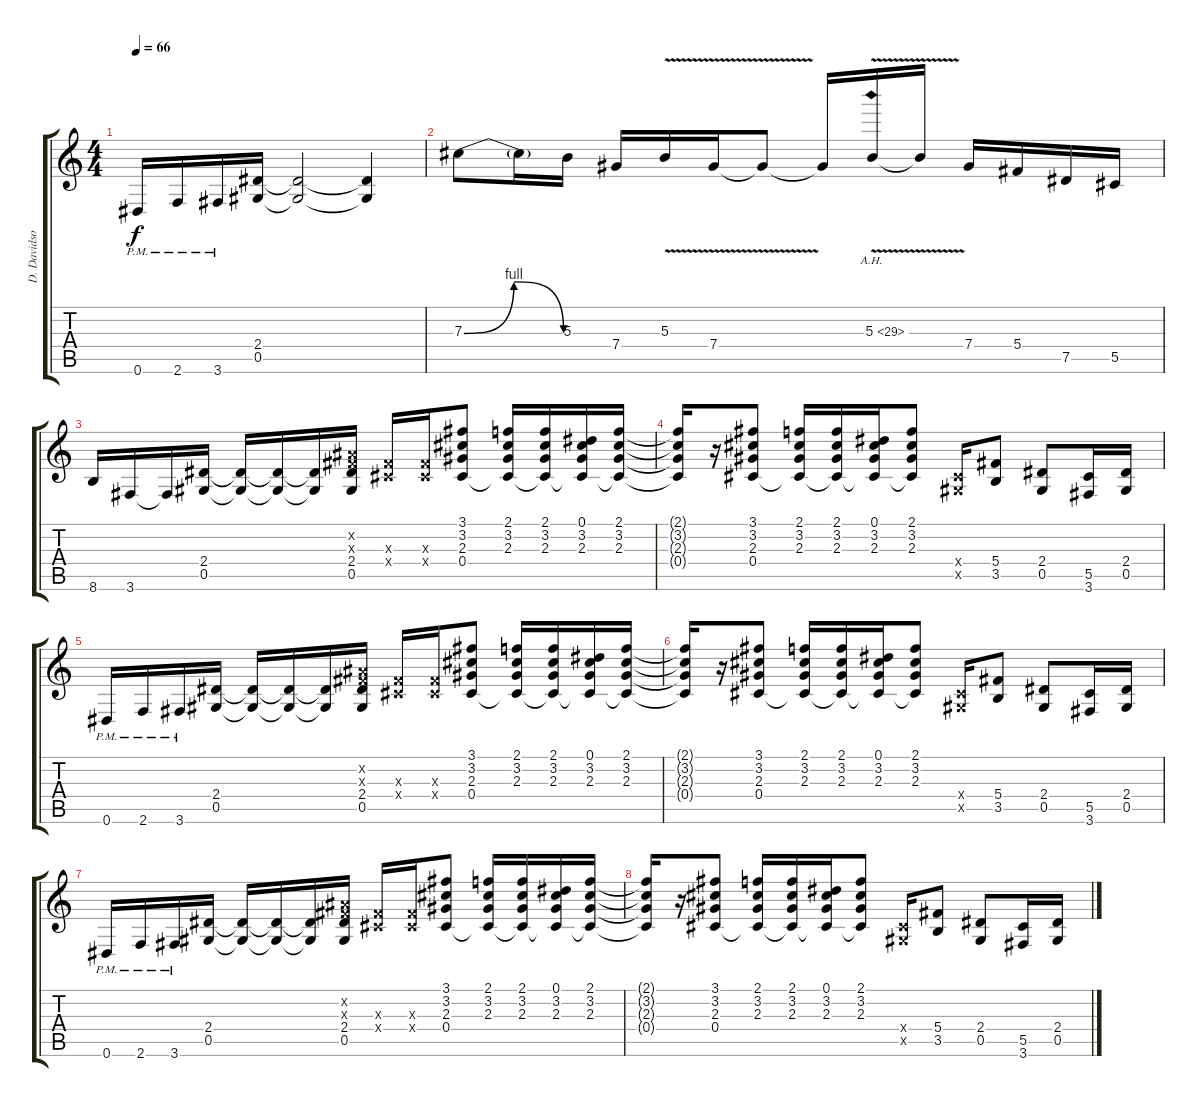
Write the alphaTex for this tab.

\track ("D. Davidson" "D. Davidso") {instrument overdrivenguitar}
\staff {score tabs}
\tuning (Eb4 Bb3 Gb3 Db3 Ab2 Eb2) {hide}
\ts (4 4)
\tempo 66
\clef g2
\ks c
0.6{pm}.16{dy f} 2.6{pm}.16 3.6{pm}.16 (2.4 0.5).16 (2.4{t} 0.5{t}).2 (2.4{t} 0.5{t}).4 |
7.3{be (bendrelease 0 0 15 4 45 4 60 0)}.8 7.3{t}.16 5.3.16 7.4.16 5.3{v}.16 7.4{v}.16 7.4{t}.8 7.4{t}.16 5.3{ah 24 v}.16 5.3{t}.16 7.4.16 5.4.16 7.5.16 5.5.16 |
8.6.16 3.6.16 3.6{t}.16 (2.4 0.5).16 (2.4{t} 0.5{t}).16 (2.4{t} 0.5{t}).16 (2.4{t} 0.5{t}).16 (0.2{x} 0.3{x} 2.4 0.5).16 (0.3{x} 0.4{x}).16 (0.3{x} 0.4{x}).16 (3.1 3.2 2.3 0.4).8 (2.1 3.2 2.3 0.4{t}).16 (2.1 3.2 2.3 0.4{t}).16 (0.1 3.2 2.3 0.4{t}).16 (2.1 3.2 2.3 0.4{t}).16 |
(2.1{t} 3.2{t} 2.3{t} 0.4{t}).16 r.16 (3.1 3.2 2.3 0.4).8 (2.1 3.2 2.3 0.4{t}).16 (2.1 3.2 2.3 0.4{t}).16 (0.1 3.2 2.3 0.4{t}).16 (2.1 3.2 2.3 0.4{t}).8 (0.4{x} 0.5{x}).16 (5.4 3.5).8 (2.4 0.5).8 (5.5 3.6).16 (2.4 0.5).16 |
0.6{pm}.16 2.6{pm}.16 3.6{pm}.16 (2.4 0.5).16 (2.4{t} 0.5{t}).16 (2.4{t} 0.5{t}).16 (2.4{t} 0.5{t}).16 (0.2{x} 0.3{x} 2.4 0.5).16 (0.3{x} 0.4{x}).16 (0.3{x} 0.4{x}).16 (3.1 3.2 2.3 0.4).8 (2.1 3.2 2.3 0.4{t}).16 (2.1 3.2 2.3 0.4{t}).16 (0.1 3.2 2.3 0.4{t}).16 (2.1 3.2 2.3 0.4{t}).16 |
(2.1{t} 3.2{t} 2.3{t} 0.4{t}).16 r.16 (3.1 3.2 2.3 0.4).8 (2.1 3.2 2.3 0.4{t}).16 (2.1 3.2 2.3 0.4{t}).16 (0.1 3.2 2.3 0.4{t}).16 (2.1 3.2 2.3 0.4{t}).8 (0.4{x} 0.5{x}).16 (5.4 3.5).8 (2.4 0.5).8 (5.5 3.6).16 (2.4 0.5).16 |
0.6{pm}.16 2.6{pm}.16 3.6{pm}.16 (2.4 0.5).16 (2.4{t} 0.5{t}).16 (2.4{t} 0.5{t}).16 (2.4{t} 0.5{t}).16 (0.2{x} 0.3{x} 2.4 0.5).16 (0.3{x} 0.4{x}).16 (0.3{x} 0.4{x}).16 (3.1 3.2 2.3 0.4).8 (2.1 3.2 2.3 0.4{t}).16 (2.1 3.2 2.3 0.4{t}).16 (0.1 3.2 2.3 0.4{t}).16 (2.1 3.2 2.3 0.4{t}).16 |
(2.1{t} 3.2{t} 2.3{t} 0.4{t}).16 r.16 (3.1 3.2 2.3 0.4).8 (2.1 3.2 2.3 0.4{t}).16 (2.1 3.2 2.3 0.4{t}).16 (0.1 3.2 2.3 0.4{t}).16 (2.1 3.2 2.3 0.4{t}).8 (0.4{x} 0.5{x}).16 (5.4 3.5).8 (2.4 0.5).8 (5.5 3.6).16 (2.4 0.5).16
